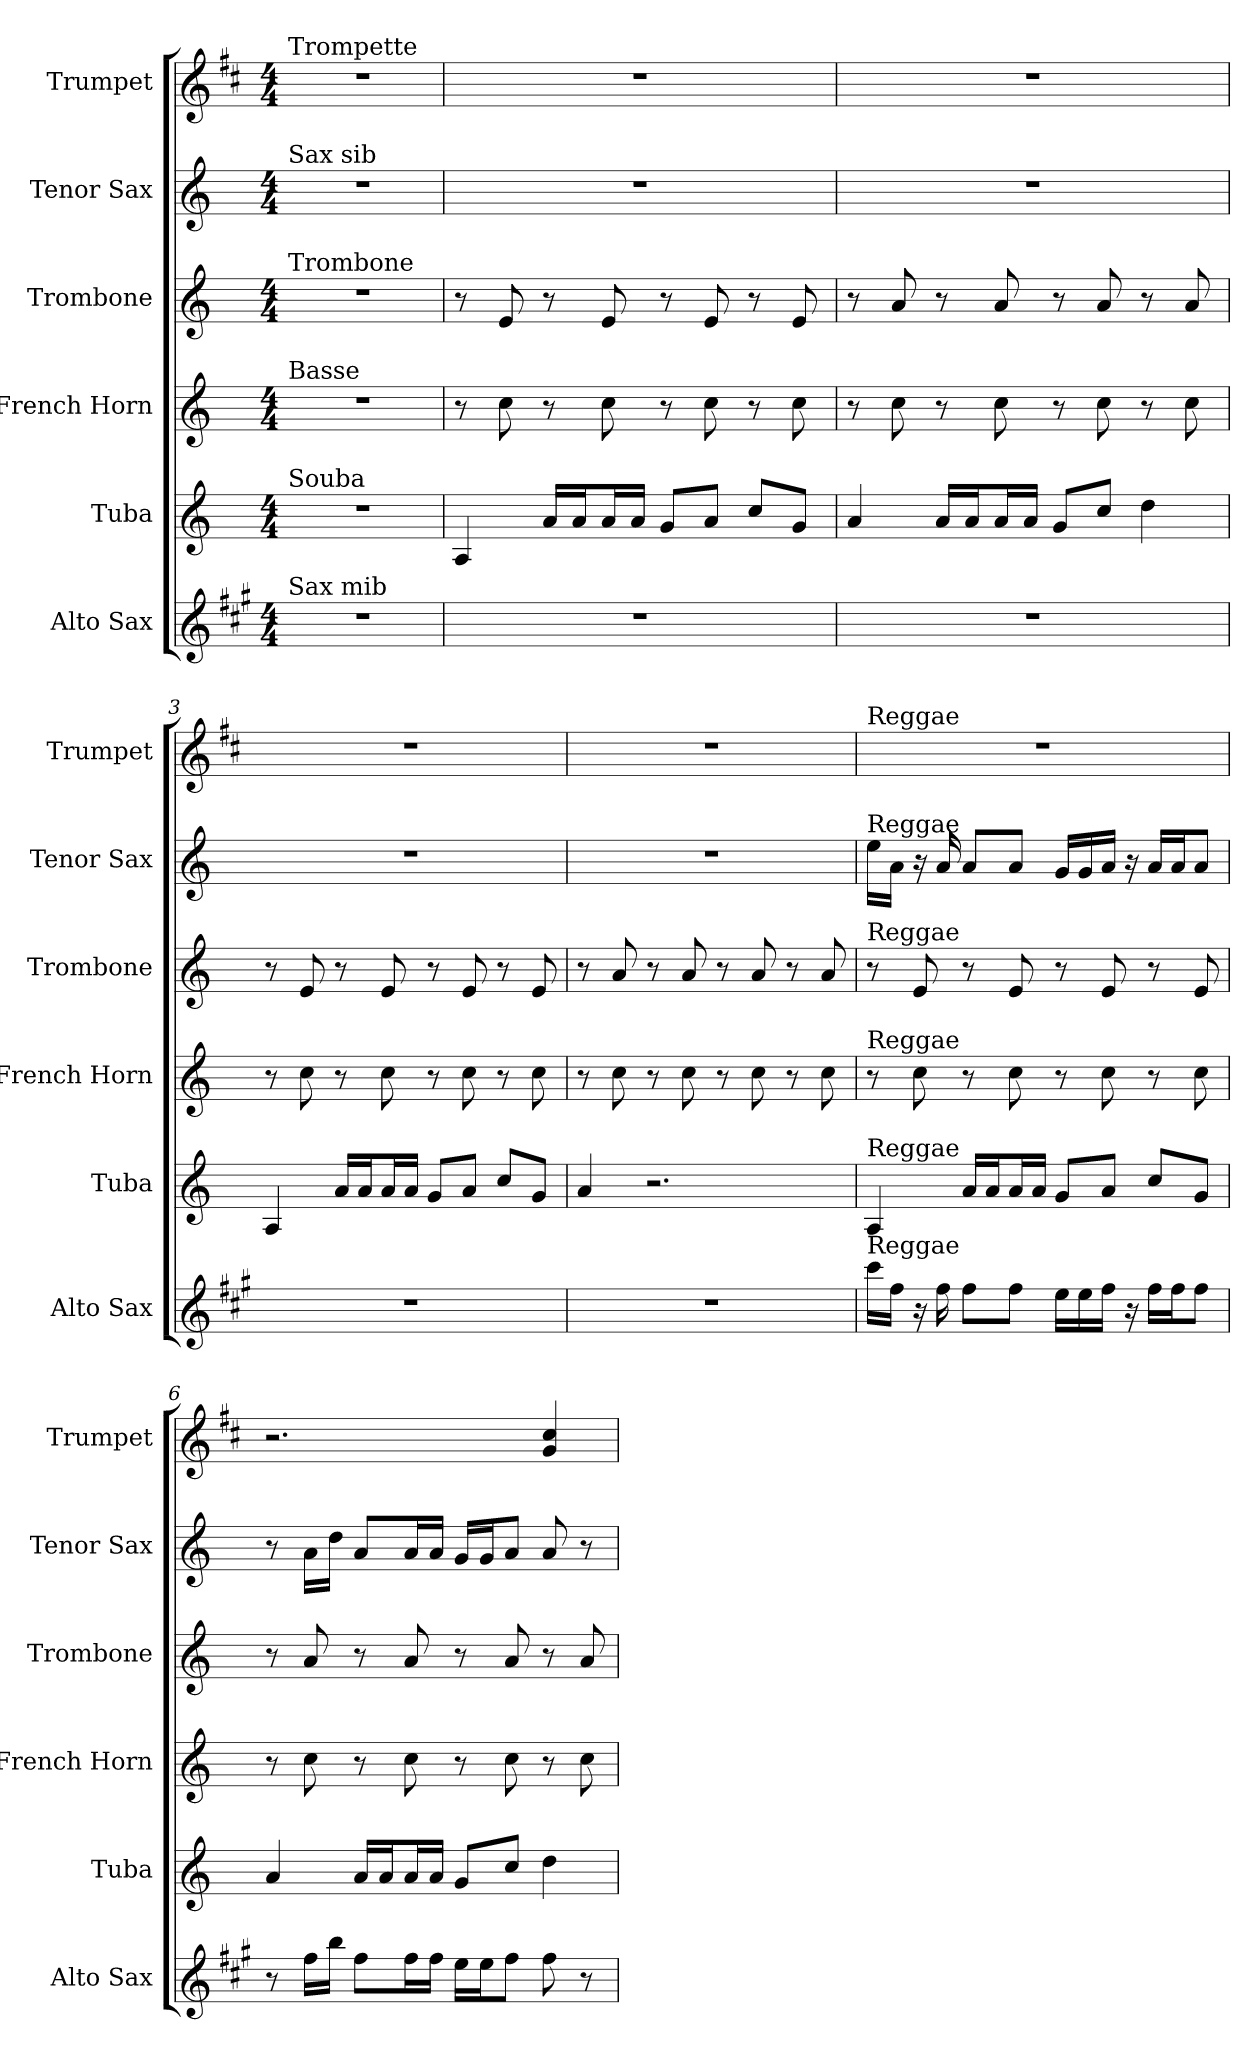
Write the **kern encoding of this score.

**kern	**kern	**kern	**kern	**kern	**kern
*part6	*part5	*part4	*part3	*part2	*part1
*staff6	*staff5	*staff4	*staff3	*staff2	*staff1
*I"Alto Sax	*I"Tuba	*I"French Horn	*I"Trombone	*I"Tenor Sax	*I"Trumpet
*I'Alto Sax	*I'Tuba	*I'French Horn	*I'Trombone	*I'Tenor Sax	*I'Trumpet
*clefG2	*clefG2	*clefG2	*clefG2	*clefG2	*clefG2
*ITrd5c9	*ITrd15c26	*ITrd8c14	*ITrd8c14	*ITrd8c14	*ITrd1c2
*k[]	*k[]	*k[]	*k[]	*k[]	*k[]
*M4/4	*M4/4	*M4/4	*M4/4	*M4/4	*M4/4
=	=	=	=	=	=
!	!	!	!	!	!LO:TX:a:t=Trompette
!	!	!	!	!LO:TX:a:t=Sax sib	!
!	!	!	!LO:TX:a:t=Trombone	!	!
!	!	!LO:TX:a:t=Basse	!	!	!
!	!LO:TX:a:t=Souba	!	!	!	!
!LO:TX:a:t=Sax mib	!	!	!	!	!
1r	1r	1r	1r	1r	1r
=1	=1	=1	=1	=1	=1
1r	4AAA	8r	8r	1r	1r
.	.	8c	8E	.	.
.	16AALL	8r	8r	.	.
.	16AAJ	.	.	.	.
.	16AAL	8c	8E	.	.
.	16AAJJ	.	.	.	.
.	8GGL	8r	8r	.	.
.	8AAJ	8c	8E	.	.
.	8CL	8r	8r	.	.
.	8GGJ	8c	8E	.	.
=2	=2	=2	=2	=2	=2
1r	4AA	8r	8r	1r	1r
.	.	8c	8A	.	.
.	16AALL	8r	8r	.	.
.	16AAJ	.	.	.	.
.	16AAL	8c	8A	.	.
.	16AAJJ	.	.	.	.
.	8GGL	8r	8r	.	.
.	8CJ	8c	8A	.	.
.	4D	8r	8r	.	.
.	.	8c	8A	.	.
=3	=3	=3	=3	=3	=3
1r	4AAA	8r	8r	1r	1r
.	.	8c	8E	.	.
.	16AALL	8r	8r	.	.
.	16AAJ	.	.	.	.
.	16AAL	8c	8E	.	.
.	16AAJJ	.	.	.	.
.	8GGL	8r	8r	.	.
.	8AAJ	8c	8E	.	.
.	8CL	8r	8r	.	.
.	8GGJ	8c	8E	.	.
=4	=4	=4	=4	=4	=4
1r	4AA	8r	8r	1r	1r
.	.	8c	8A	.	.
.	2.r	8r	8r	.	.
.	.	8c	8A	.	.
.	.	8r	8r	.	.
.	.	8c	8A	.	.
.	.	8r	8r	.	.
.	.	8c	8A	.	.
=5	=5	=5	=5	=5	=5
!	!	!	!	!	!LO:TX:a:t=Reggae
!	!	!	!	!LO:TX:a:t=Reggae	!
!	!	!	!LO:TX:a:t=Reggae	!	!
!	!	!LO:TX:a:t=Reggae	!	!	!
!	!LO:TX:a:t=Reggae	!	!	!	!
!LO:TX:a:t=Reggae	!	!	!	!	!
16eeLL	4AAA	8r	8r	16eLL	1r
16aJJ	.	.	.	16AJJ	.
16r	.	8c	8E	16r	.
16a	.	.	.	16A	.
8aL	16AALL	8r	8r	8AL	.
.	16AAJ	.	.	.	.
8aJ	16AAL	8c	8E	8AJ	.
.	16AAJJ	.	.	.	.
16gLL	8GGL	8r	8r	16GLL	.
16g	.	.	.	16G	.
16aJJ	8AAJ	8c	8E	16AJJ	.
16r	.	.	.	16r	.
16aLL	8CL	8r	8r	16ALL	.
16aJ	.	.	.	16AJ	.
8aJ	8GGJ	8c	8E	8AJ	.
=6	=6	=6	=6	=6	=6
8r	4AA	8r	8r	8r	2.r
16aLL	.	8c	8A	16ALL	.
16ddJJ	.	.	.	16dJJ	.
8aL	16AALL	8r	8r	8AL	.
.	16AAJ	.	.	.	.
16aL	16AAL	8c	8A	16AL	.
16aJJ	16AAJJ	.	.	16AJJ	.
16gLL	8GGL	8r	8r	16GLL	.
16gJ	.	.	.	16GJ	.
8aJ	8CJ	8c	8A	8AJ	.
8a	4D	8r	8r	8A	4f 4b
8r	.	8c	8A	8r	.
=	=	=	=	=	=
*-	*-	*-	*-	*-	*-
